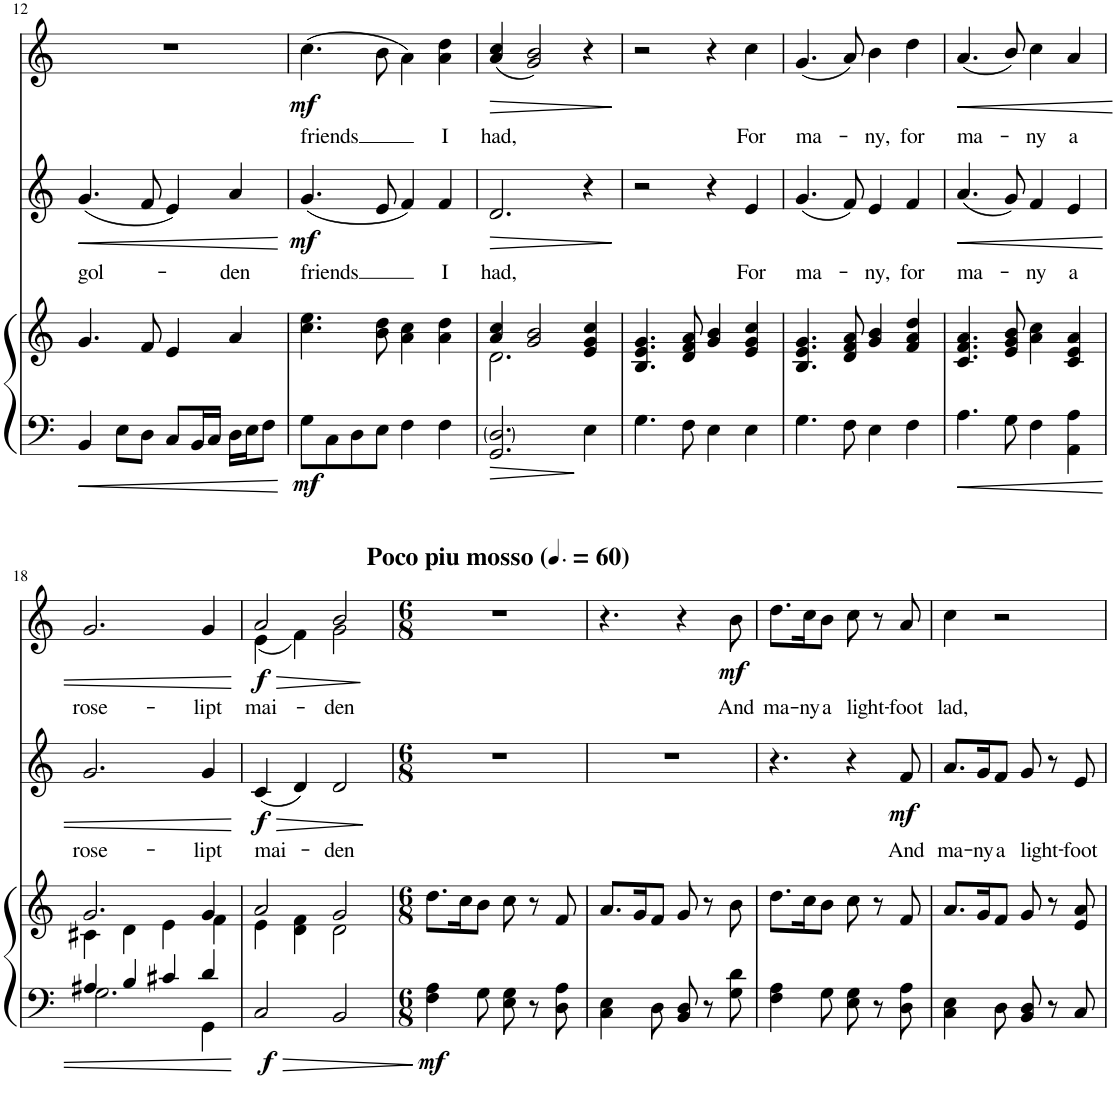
**kern	**kern	**dynam	**kern	**text	**dynam	**kern	**text	**dynam
*part3	*part3	*part3	*part2	*part2	*part2	*part1	*part1	*part1
*staff4	*staff3	*staff3/4	*staff2	*staff2	*staff2	*staff1	*staff1	*staff1
*I"Piano	*	*	*I"Low	*	*	*I"High	*	*
*I'Pno	*	*	*	*	*	*	*	*
!!LO:PB:g=z
*clefF4	*clefG2	*	*clefG2	*	*	*clefG2	*	*
*k[]	*k[]	*	*k[]	*	*	*k[]	*	*
*M4/4	*M4/4	*	*M4/4	*	*	*M4/4	*	*
=12	=12	=12	=12	=12	=12	=12	=12	=12
!	!	!	!	!LO:LY:b	!LO:HP:b	!	!	!
4BB/	4.g/	.	(4.g/	gol-	<	1r	.	.
8E\L	.	.	.	.	.	.	.	.
8D\J	8f/	.	8f/	.	.	.	.	.
8C/L	4e/	.	4e/)	.	.	.	.	.
16BB/L	.	.	.	.	.	.	.	.
16C/JJ	.	.	.	.	.	.	.	.
!	!	!	!	!LO:LY:b	!	!	!	!
16D\LL	4a/	.	4a/	-den	.	.	.	.
16E\J	.	.	.	.	.	.	.	.
8F\J	.	.	.	.	.	.	.	.
.	.	.	.	.	[	.	.	.
=13	=13	=13	=13	=13	=13	=13	=13	=13
!	!	!LO:DY:b=2	!	!LO:LY:b	!LO:DY:b	!	!LO:LY:b	!LO:DY:b
8G\L	4.cc\ 4.ee\	mf	(4.g/	-friends	mf	(4.cc\	friends	mf
8C\	.	.	.	.	.	.	.	.
8D\	.	.	.	.	.	.	.	.
8E\J	8b\ 8dd\	.	8e/	.	.	8b\	.	.
4F\	4a\ 4cc\	.	4f/)	.	.	4a\)	.	.
!	!	!	!	!LO:LY:b	!	!	!LO:LY:b	!
4F\	4a\ 4dd\	.	4f/	I	.	4a\ 4dd\	I	.
=14	=14	=14	=14	=14	=14	=14	=14	=14
*	*^	*	*	*	*	*	*	*
!	!	!	!	!	!LO:LY:b	!LO:HP:b	!	!LO:LY:b	!LO:HP:b
2.GG/ 2.D/	4a/ 4cc/	2.d\	.	2.d/	had,	>	(4a/ 4cc/	had,	>
.	2g/ 2b/	.	.	.	.	.	2g/ 2b/)	.	.
4E\	4e/ 4g/ 4cc/	4ryy	.	4r	.	.	4r	.	.
*	*v	*v	*	*	*	*	*	*	*
.	.	.	.	.	]	.	.	]
=15	=15	=15	=15	=15	=15	=15	=15	=15
4.G\	4.B/ 4.e/ 4.g/	.	2r	.	.	2r	.	.
8F\	8d/ 8f/ 8a/	.	.	.	.	.	.	.
4E\	4g/ 4b/	.	4r	.	.	4r	.	.
!	!	!	!	!LO:LY:b	!	!	!LO:LY:b	!
4E\	4e/ 4g/ 4cc/	.	4e/	For	.	4cc\	For	.
=16	=16	=16	=16	=16	=16	=16	=16	=16
!	!	!	!	!LO:LY:b	!	!	!LO:LY:b	!
4.G\	4.B/ 4.e/ 4.g/	.	(4.g/	ma-	.	(4.g/	ma-	.
8F\	8d/ 8f/ 8a/	.	8f/)	.	.	8a/)	.	.
!	!	!	!	!LO:LY:b	!	!	!LO:LY:b	!
4E\	4g/ 4b/	.	4e/	-ny,	.	4b\	ny,	.
!	!	!	!	!LO:LY:b	!	!	!LO:LY:b	!
4F\	4f/ 4a/ 4dd/	.	4f/	for	.	4dd\	for	.
=17	=17	=17	=17	=17	=17	=17	=17	=17
!	!	!	!	!LO:LY:b	!LO:HP:b	!	!LO:LY:b	!LO:HP:b
4.A\	4.c/ 4.f/ 4.a/	.	(4.a/	ma-	<	(4.a/	ma-	<
8G\	8e/ 8g/ 8b/	.	8g/)	.	.	8b/)	.	.
!	!	!	!	!LO:LY:b	!	!	!LO:LY:b	!
4F\	4a\ 4cc\	.	4f/	-ny	.	4cc\	ny	.
!	!	!	!	!LO:LY:b	!	!	!LO:LY:b	!
4AA\ 4A\	4c/ 4e/ 4a/	.	4e/	a	.	4a/	a	.
!!LO:LB:g=z
=18	=18	=18	=18	=18	=18	=18	=18	=18
*^	*^	*	*	*	*	*	*	*
!	!	!	!	!	!	!LO:LY:b	!	!	!LO:LY:b	!
4A#X/	2.G\	2.g/	4c#X\	.	2.g/	rose-	.	2.g/	rose-	.
4B/	.	.	4d\	.	.	.	.	.	.	.
4c#X/	.	.	4e\	.	.	.	.	.	.	.
!	!	!	!	!	!	!LO:LY:b	!	!	!LO:LY:b	!
4d/	4GG\	4g/	4f\	.	4g/	-lipt	.	4g/	-lipt	.
*v	*v	*	*	*	*	*	*	*	*	*
*	*v	*v	*	*	*	*	*	*	*
.	.	.	.	.	[	.	.	[
=19	=19	=19	=19	=19	=19	=19	=19	=19
*	*^	*	*	*	*	*	*	*
!	!	!	!LO:DY:b=2	!	!LO:LY:b	!LO:HP:b	!	!LO:LY:b	!LO:HP:b
*	*	*	*	*	*	*	*^	*	*
!	!	!	!	!	!	!LO:DY:n=1:b	!	!	!	!LO:DY:n=1:b
2C/	2a/	4e\	f	(4c/	mai-	> f	2a/	(4e\	mai-	> f
.	.	4d\ 4f\	.	4d/)	.	.	.	4f\)	.	.
!	!	!	!	!	!LO:LY:b	!	!	!	!LO:LY:b	!
2BB/	2g/	2d\	.	2d/	-den	.	2b/	2g\	-den	.
*	*v	*v	*	*	*	*	*v	*v	*	*
.	.	.	.	.	]	.	.	]
=20	=20	=20	=20	=20	=20	=20	=20	=20
*M6/8	*M6/8	*	*M6/8	*	*	*M6/8	*	*
*	*	*	*	*	*	*MM90	*	*
!	!	!	!	!	!	!LO:TX:a:B:t=Poco piu mosso	!	!
!	!	!LO:DY:b=2	!	!	!	!	!	!
4F\ 4A\	8.dd\L	mf	2.r	.	.	2.r	.	.
.	16cc\K	.	.	.	.	.	.	.
8G\	8b\J	.	.	.	.	.	.	.
8E\ 8G\	8cc\	.	.	.	.	.	.	.
8r	8r	.	.	.	.	.	.	.
8D\ 8A\	8f/	.	.	.	.	.	.	.
=21	=21	=21	=21	=21	=21	=21	=21	=21
4C\ 4E\	8.a/L	.	2.r	.	.	4.r	.	.
.	16g/K	.	.	.	.	.	.	.
8D\	8f/J	.	.	.	.	.	.	.
8BB/ 8D/	8g/	.	.	.	.	4r	.	.
8r	8r	.	.	.	.	.	.	.
!	!	!	!	!	!	!	!LO:LY:b	!LO:DY:b
8G\ 8d\	8b\	.	.	.	.	8b\	And	mf
=22	=22	=22	=22	=22	=22	=22	=22	=22
!	!	!	!	!	!	!	!LO:LY:b	!
4F\ 4A\	8.dd\L	.	4.r	.	.	8.dd\L	ma-	.
!	!	!	!	!	!	!	!LO:LY:b	!
.	16cc\K	.	.	.	.	16cc\K	-ny	.
!	!	!	!	!	!	!	!LO:LY:b	!
8G\	8b\J	.	.	.	.	8b\J	a	.
!	!	!	!	!	!	!	!LO:LY:b	!
8E\ 8G\	8cc\	.	4r	.	.	8cc\	light-	.
8r	8r	.	.	.	.	8r	.	.
!	!	!	!	!LO:LY:b	!LO:DY:b	!	!LO:LY:b	!
8D\ 8A\	8f/	.	8f/	And	mf	8a/	-foot	.
=23	=23	=23	=23	=23	=23	=23	=23	=23
!	!	!	!	!LO:LY:b	!	!	!LO:LY:b	!
4C\ 4E\	8.a/L	.	8.a/L	ma-	.	4cc\	lad,	.
!	!	!	!	!LO:LY:b	!	!	!	!
.	16g/K	.	16g/K	-ny	.	.	.	.
!	!	!	!	!LO:LY:b	!	!	!	!
8D\	8f/J	.	8f/J	a	.	2r	.	.
!	!	!	!	!LO:LY:b	!	!	!	!
8BB/ 8D/	8g/	.	8g/	light-	.	.	.	.
8r	8r	.	8r	.	.	.	.	.
!	!	!	!	!LO:LY:b	!	!	!	!
8C/	8e/ 8a/	.	8e/	-foot	.	.	.	.
=	=	=	=	=	=	=	=	=
*-	*-	*-	*-	*-	*-	*-	*-	*-
